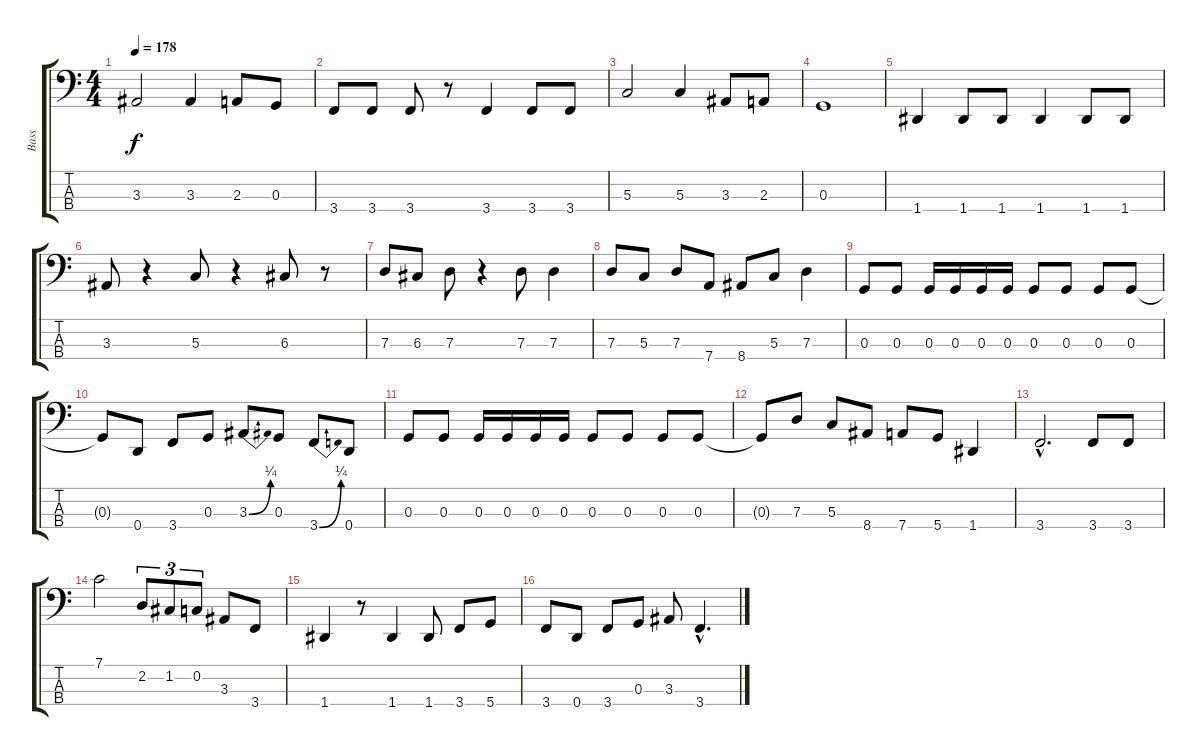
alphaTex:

\track ("Bass" "Bass") {instrument electricbassfinger}
\staff {score tabs}
\tuning (F2 C2 G1 D1) {hide}
\ts (4 4)
\tempo 178
\clef f4
\ks c
3.3.2{dy f} 3.3.4 2.3.8 0.3.8 |
3.4.8 3.4.8 3.4.8 r.8 3.4.4 3.4.8 3.4.8 |
5.3.2 5.3.4 3.3.8 2.3.8 |
0.3.1 |
1.4.4 1.4.8 1.4.8 1.4.4 1.4.8 1.4.8 |
3.3.8 r.4 5.3.8 r.4 6.3.8 r.8 |
7.3.8 6.3.8 7.3.8 r.4 7.3.8 7.3.4 |
7.3.8 5.3.8 7.3.8 7.4.8 8.4.8 5.3.8 7.3.4 |
0.3.8 0.3.8 0.3.16 0.3.16 0.3.16 0.3.16 0.3.8 0.3.8 0.3.8 0.3.8 |
0.3{t}.8 0.4.8 3.4.8 0.3.8 3.3{be (bend 0 0 60 1)}.8 0.3.8 3.4{be (bend 0 0 60 1)}.8 0.4.8 |
0.3.8 0.3.8 0.3.16 0.3.16 0.3.16 0.3.16 0.3.8 0.3.8 0.3.8 0.3.8 |
0.3{t}.8 7.3.8 5.3.8 8.4.8 7.4.8 5.4.8 1.4.4 |
3.4{hac}.2{d} 3.4.8 3.4.8 |
7.1.2 2.2.8{tu (3 2)} 1.2.8{tu (3 2)} 0.2.8{tu (3 2)} 3.3.8 3.4.8 |
1.4.4 r.8 1.4.4 1.4.8 3.4.8 5.4.8 |
3.4.8 0.4.8 3.4.8 0.3.8 3.3.8 3.4{hac}.4{d}
